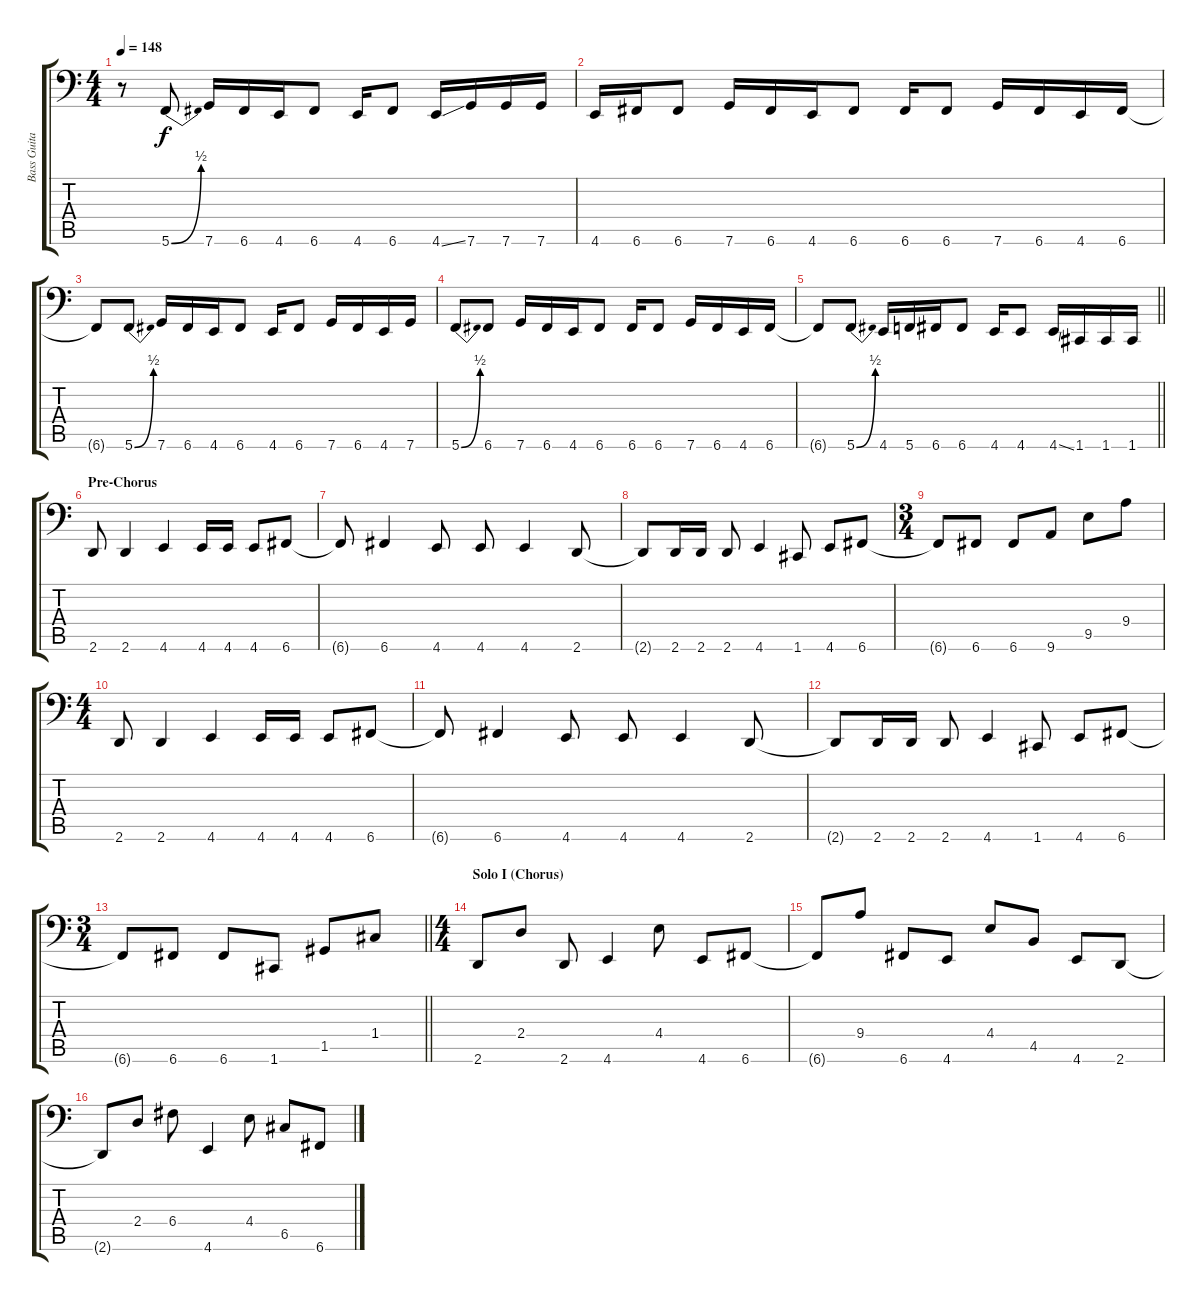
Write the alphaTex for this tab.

\track ("Bass Guitar" "Bass Guita") {instrument electricbassfinger}
\staff {score tabs}
\tuning (D3 A2 F2 C2 G1 C1) {hide}
\ts (4 4)
\tempo 148
\clef f4
\ks c
r.8{dy f} 5.6{be (bend 0 0 60 2)}.8 7.6.16 6.6.16 4.6.16 6.6.8 4.6.16 6.6.8 4.6{ss}.16 7.6.16 7.6.16 7.6.16 |
4.6.16 6.6.16 6.6.8 7.6.16 6.6.16 4.6.16 6.6.8 6.6.16 6.6.8 7.6.16 6.6.16 4.6.16 6.6.16 |
6.6{t}.8 5.6{be (bend 0 0 60 2)}.8 7.6.16 6.6.16 4.6.16 6.6.8 4.6.16 6.6.8 7.6.16 6.6.16 4.6.16 7.6.16 |
5.6{be (bend 0 0 60 2)}.8 6.6.8 7.6.16 6.6.16 4.6.16 6.6.8 6.6.16 6.6.8 7.6.16 6.6.16 4.6.16 6.6.16 |
\barLineRight lightlight
6.6{t}.8 5.6{be (bend 0 0 60 2)}.8 4.6.16 5.6.16 6.6.16 6.6.8 4.6.16 4.6.8 4.6{ss}.16 1.6.16 1.6.16 1.6.16 |
\section ("" "Pre-Chorus")
2.6.8 2.6.4 4.6.4 4.6.16 4.6.16 4.6.8 6.6.8 |
6.6{t}.8 6.6.4 4.6.8 4.6.8 4.6.4 2.6.8 |
2.6{t}.8 2.6.16 2.6.16 2.6.8 4.6.4 1.6.8 4.6.8 6.6.8 |
\ts (3 4)
6.6{t}.8 6.6.8 6.6.8 9.6.8 9.5.8 9.4.8 |
\ts (4 4)
2.6.8 2.6.4 4.6.4 4.6.16 4.6.16 4.6.8 6.6.8 |
6.6{t}.8 6.6.4 4.6.8 4.6.8 4.6.4 2.6.8 |
2.6{t}.8 2.6.16 2.6.16 2.6.8 4.6.4 1.6.8 4.6.8 6.6.8 |
\ts (3 4)
\barLineRight lightlight
6.6{t}.8 6.6.8 6.6.8 1.6.8 1.5.8 1.4.8 |
\ts (4 4)
\section ("" "Solo I (Chorus)")
2.6.8 2.4.8 2.6.8 4.6.4 4.4.8 4.6.8 6.6.8 |
6.6{t}.8 9.4.8 6.6.8 4.6.8 4.4.8 4.5.8 4.6.8 2.6.8 |
2.6{t}.8 2.4.8 6.4.8 4.6.4 4.4.8 6.5.8 6.6.8
